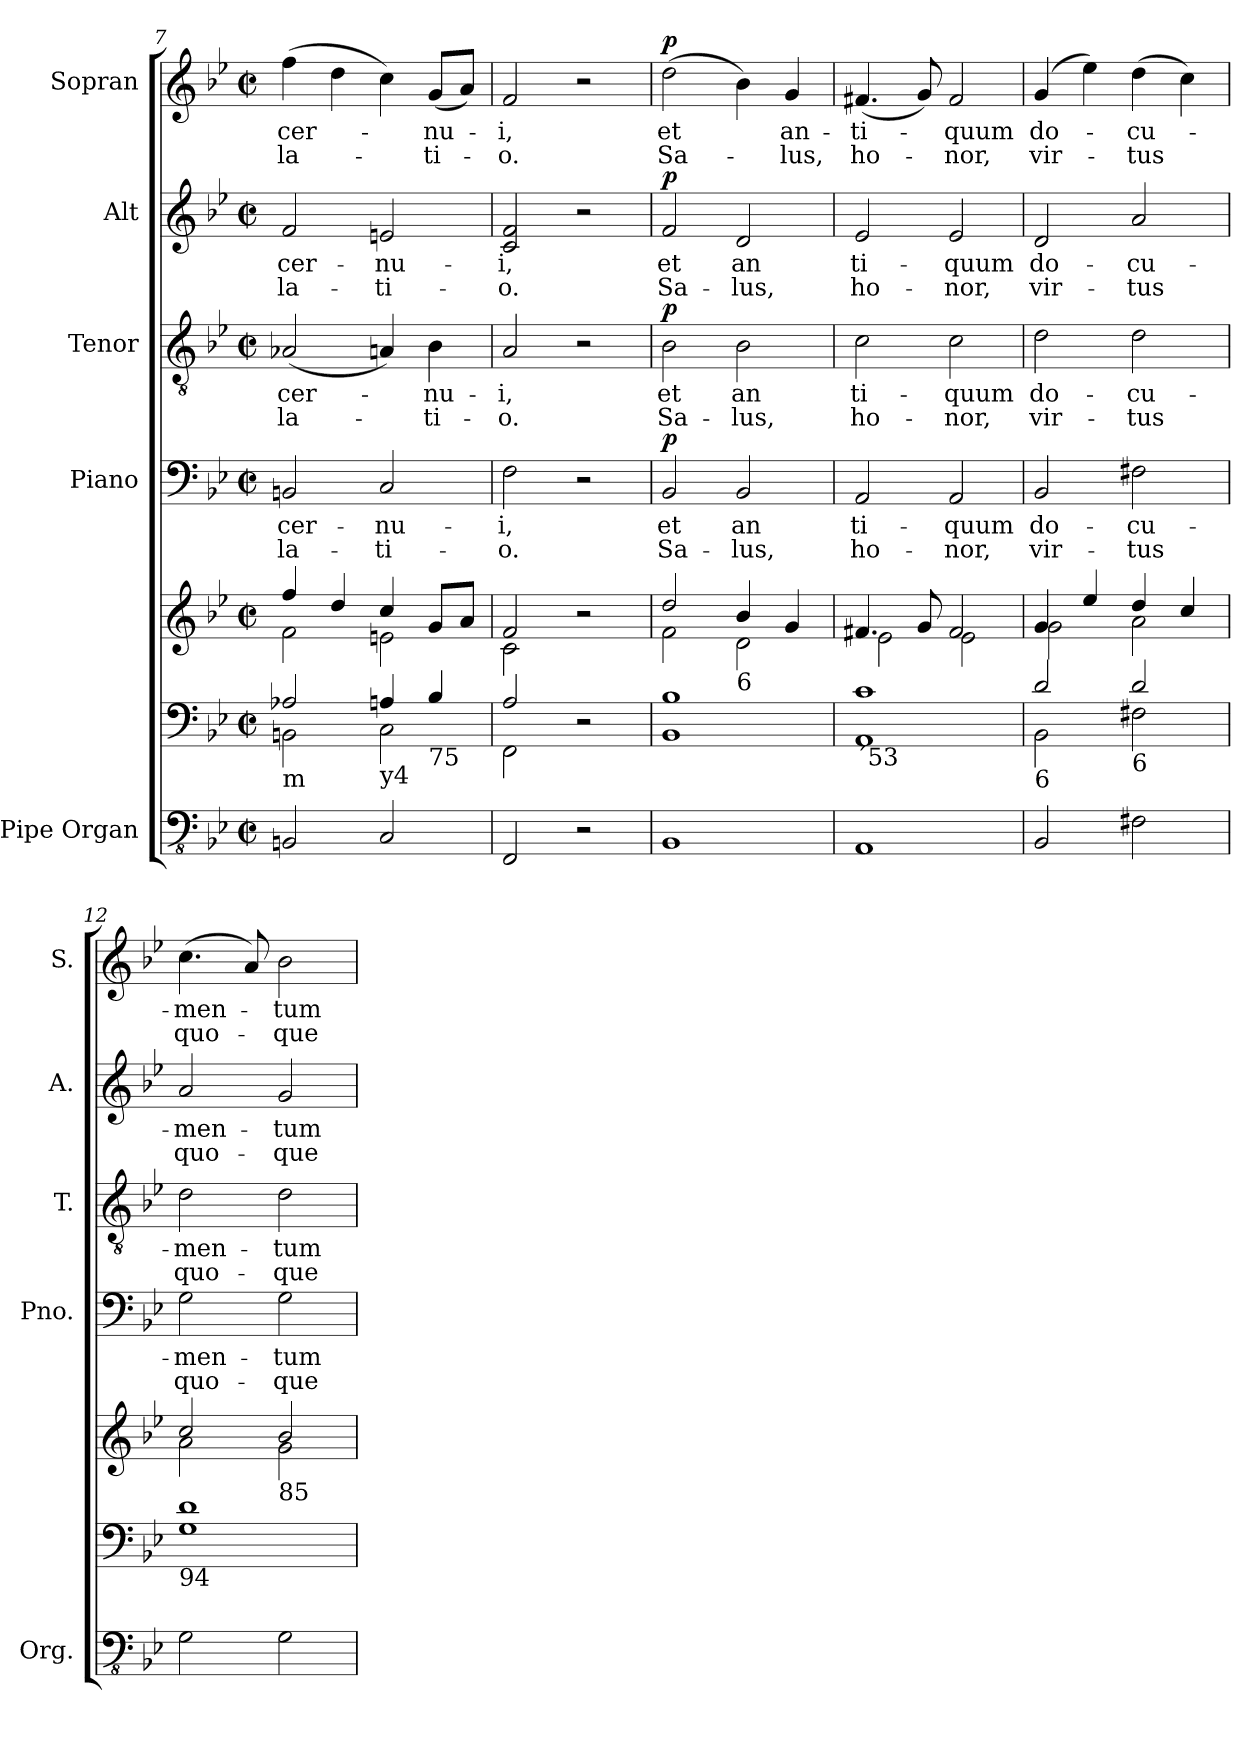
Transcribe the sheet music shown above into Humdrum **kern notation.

**kern	**kern	**kern	**kern	**text	**text	**dynam	**kern	**text	**text	**dynam	**kern	**text	**text	**dynam	**kern	**text	**text	**dynam
*part5	*part5	*part5	*part4	*part4	*part4	*part4	*part3	*part3	*part3	*part3	*part2	*part2	*part2	*part2	*part1	*part1	*part1	*part1
*staff7	*staff6	*staff5	*staff4	*staff4	*staff4	*staff4	*staff3	*staff3	*staff3	*staff3	*staff2	*staff2	*staff2	*staff2	*staff1	*staff1	*staff1	*staff1
*I"Pipe Organ	*	*	*I"Piano	*	*	*	*I"Tenor	*	*	*	*I"Alt	*	*	*	*I"Sopran	*	*	*
*I'Org.	*	*	*I'Pno.	*	*	*	*I'T.	*	*	*	*I'A.	*	*	*	*I'S.	*	*	*
*clefFv4	*clefF4	*clefG2	*clefF4	*	*	*	*clefGv2	*	*	*	*clefG2	*	*	*	*clefG2	*	*	*
*k[b-e-]	*k[b-e-]	*k[b-e-]	*k[b-e-]	*	*	*	*k[b-e-]	*	*	*	*k[b-e-]	*	*	*	*k[b-e-]	*	*	*
*B-:	*B-:	*B-:	*B-:	*	*	*	*B-:	*	*	*	*B-:	*	*	*	*B-:	*	*	*
*M2/2	*M2/2	*M2/2	*M2/2	*	*	*	*M2/2	*	*	*	*M2/2	*	*	*	*M2/2	*	*	*
*met(c|)	*met(c|)	*met(c|)	*met(c|)	*	*	*	*met(c|)	*	*	*	*met(c|)	*	*	*	*met(c|)	*	*	*
=7	=7	=7	=7	=7	=7	=7	=7	=7	=7	=7	=7	=7	=7	=7	=7	=7	=7	=7
*	*^	*^	*	*	*	*	*	*	*	*	*	*	*	*	*	*	*	*
!	!LO:TX:b:t=m	!	!	!	!	!	!	!	!	!	!	!	!	!	!	!	!	!	!	!
!	!	!	!	!	!	!LO:LY:b	!LO:LY:b	!	!	!LO:LY:b	!LO:LY:b	!	!	!LO:LY:b	!LO:LY:b	!	!	!LO:LY:b	!LO:LY:b	!
2BBBn/	2A-X/	2BBn\	4ff/	2f\	2BBn/	cer-	-la-	.	(<2A-X/	cer-	-la-	.	2f/	cer-	-la-	.	(>4ff\	cer-	-la-	.
.	.	.	4dd/	.	.	.	.	.	.	.	.	.	.	.	.	.	4dd\	.	.	.
!	!LO:TX:b:t=y4	!	!	!	!	!	!	!	!	!	!	!	!	!	!	!	!	!	!	!
!	!	!	!	!	!	!LO:LY:b	!LO:LY:b	!	!	!	!	!	!	!LO:LY:b	!LO:LY:b	!	!	!	!	!
2CC/	4An/	2C\	4cc/	2en\	2C/	-nu-	-ti-	.	4An/)	.	.	.	2en/	-nu-	-ti-	.	4cc\)	.	.	.
!	!LO:TX:b:t=75	!	!	!	!	!	!	!	!	!	!	!	!	!	!	!	!	!	!	!
!	!	!	!	!	!	!	!	!	!	!LO:LY:b	!LO:LY:b	!	!	!	!	!	!	!LO:LY:b	!LO:LY:b	!
.	4B-/	.	8g/L	.	.	.	.	.	4B-\	-nu-	-ti-	.	.	.	.	.	(<8g/L	-nu-	-ti-	.
.	.	.	8a/J	.	.	.	.	.	.	.	.	.	.	.	.	.	8a/J)	.	.	.
=8	=8	=8	=8	=8	=8	=8	=8	=8	=8	=8	=8	=8	=8	=8	=8	=8	=8	=8	=8	=8
!	!	!	!	!	!	!LO:LY:b	!LO:LY:b	!	!	!LO:LY:b	!LO:LY:b	!	!	!LO:LY:b	!LO:LY:b	!	!	!LO:LY:b	!LO:LY:b	!
2FFF/	2A/	2FF\	2f/	2c\	2F\	-i,	-o.	.	2A/	-i,	-o.	.	2c/ 2f/	-i,	-o.	.	2f/	-i,	-o.	.
2r	2r	2ryy	2r	2ryy	2r	.	.	.	2r	.	.	.	2r	.	.	.	2r	.	.	.
!!LO:PB:g=z
=9	=9	=9	=9	=9	=9	=9	=9	=9	=9	=9	=9	=9	=9	=9	=9	=9	=9	=9	=9	=9
!	!	!	!	!	!	!LO:LY:b	!LO:LY:b	!LO:DY:b	!	!LO:LY:b	!LO:LY:b	!LO:DY:b	!	!LO:LY:b	!LO:LY:b	!LO:DY:b	!	!LO:LY:b	!LO:LY:b	!LO:DY:b
1BBB-	1B-	1BB-	2dd/	2f\	2BB-/	et	Sa-	p	2B-\	et	Sa-	p	2f/	et	Sa-	p	(>2dd\	et	Sa-	p
!	!	!	!LO:TX:b:t=6	!	!	!	!	!	!	!	!	!	!	!	!	!	!	!	!	!
!	!	!	!	!	!	!LO:LY:b	!LO:LY:b	!	!	!LO:LY:b	!LO:LY:b	!	!	!LO:LY:b	!LO:LY:b	!	!	!	!	!
.	.	.	4b-/	2d\	2BB-/	an	-lus,	.	2B-\	an	-lus,	.	2d/	an	-lus,	.	4b-\)	.	.	.
!	!	!	!	!	!	!	!	!	!	!	!	!	!	!	!	!	!	!LO:LY:b	!LO:LY:b	!
.	.	.	4g/	.	.	.	.	.	.	.	.	.	.	.	.	.	4g/	an-	-lus,	.
=10	=10	=10	=10	=10	=10	=10	=10	=10	=10	=10	=10	=10	=10	=10	=10	=10	=10	=10	=10	=10
!	!LO:TX:b:t=´53	!	!	!	!	!	!	!	!	!	!	!	!	!	!	!	!	!	!	!
!	!	!	!	!	!	!LO:LY:b	!LO:LY:b	!	!	!LO:LY:b	!LO:LY:b	!	!	!LO:LY:b	!LO:LY:b	!	!	!LO:LY:b	!LO:LY:b	!
1AAA	1c	1AA	4.f#X/	2e-\	2AA/	ti-	ho-	.	2c\	ti-	ho-	.	2e-/	ti-	ho-	.	(<4.f#X/	-ti-	ho-	.
.	.	.	8g/	.	.	.	.	.	.	.	.	.	.	.	.	.	8g/)	.	.	.
!	!	!	!	!	!	!LO:LY:b	!LO:LY:b	!	!	!LO:LY:b	!LO:LY:b	!	!	!LO:LY:b	!LO:LY:b	!	!	!LO:LY:b	!LO:LY:b	!
.	.	.	2f#/	2e-\	2AA/	-quum	-nor,	.	2c\	-quum	-nor,	.	2e-/	-quum	-nor,	.	2f#/	-quum	-nor,	.
=11	=11	=11	=11	=11	=11	=11	=11	=11	=11	=11	=11	=11	=11	=11	=11	=11	=11	=11	=11	=11
!	!LO:TX:b:t=6	!	!	!	!	!	!	!	!	!	!	!	!	!	!	!	!	!	!	!
!	!	!	!	!	!	!LO:LY:b	!LO:LY:b	!	!	!LO:LY:b	!LO:LY:b	!	!	!LO:LY:b	!LO:LY:b	!	!	!LO:LY:b	!LO:LY:b	!
2BBB-/	2d/	2BB-\	4g/	2g\	2BB-/	do-	vir-	.	2d\	do-	vir-	.	2d/	do-	vir-	.	(>4g/	do-	vir-	.
.	.	.	4ee-/	.	.	.	.	.	.	.	.	.	.	.	.	.	4ee-\)	.	.	.
!	!LO:TX:b:t=6	!	!	!	!	!	!	!	!	!	!	!	!	!	!	!	!	!	!	!
!	!	!	!	!	!	!LO:LY:b	!LO:LY:b	!	!	!LO:LY:b	!LO:LY:b	!	!	!LO:LY:b	!LO:LY:b	!	!	!LO:LY:b	!LO:LY:b	!
2FF#X\	2d/	2F#X\	4dd/	2a\	2F#X\	-cu-	-tus	.	2d\	-cu-	-tus	.	2a/	-cu-	-tus	.	(>4dd\	-cu-	-tus	.
.	.	.	4cc/	.	.	.	.	.	.	.	.	.	.	.	.	.	4cc\)	.	.	.
=12	=12	=12	=12	=12	=12	=12	=12	=12	=12	=12	=12	=12	=12	=12	=12	=12	=12	=12	=12	=12
!	!LO:TX:b:t=94	!	!	!	!	!	!	!	!	!	!	!	!	!	!	!	!	!	!	!
!	!	!	!	!	!	!LO:LY:b	!LO:LY:b	!	!	!LO:LY:b	!LO:LY:b	!	!	!LO:LY:b	!LO:LY:b	!	!	!LO:LY:b	!LO:LY:b	!
2GG\	1d	1G	2cc/	2a\	2G\	-men-	quo-	.	2d\	-men-	quo-	.	2a/	-men-	quo-	.	(>4.cc\	-men-	quo-	.
.	.	.	.	.	.	.	.	.	.	.	.	.	.	.	.	.	8a/)	.	.	.
!	!	!	!LO:TX:b:t=85	!	!	!	!	!	!	!	!	!	!	!	!	!	!	!	!	!
!	!	!	!	!	!	!LO:LY:b	!LO:LY:b	!	!	!LO:LY:b	!LO:LY:b	!	!	!LO:LY:b	!LO:LY:b	!	!	!LO:LY:b	!LO:LY:b	!
2GG\	.	.	2b-/	2g\	2G\	-tum	-que	.	2d\	-tum	-que	.	2g/	-tum	-que	.	2b-\	-tum	-que	.
*	*v	*v	*	*	*	*	*	*	*	*	*	*	*	*	*	*	*	*	*	*
*	*	*v	*v	*	*	*	*	*	*	*	*	*	*	*	*	*	*	*	*
=	=	=	=	=	=	=	=	=	=	=	=	=	=	=	=	=	=	=
*-	*-	*-	*-	*-	*-	*-	*-	*-	*-	*-	*-	*-	*-	*-	*-	*-	*-	*-
